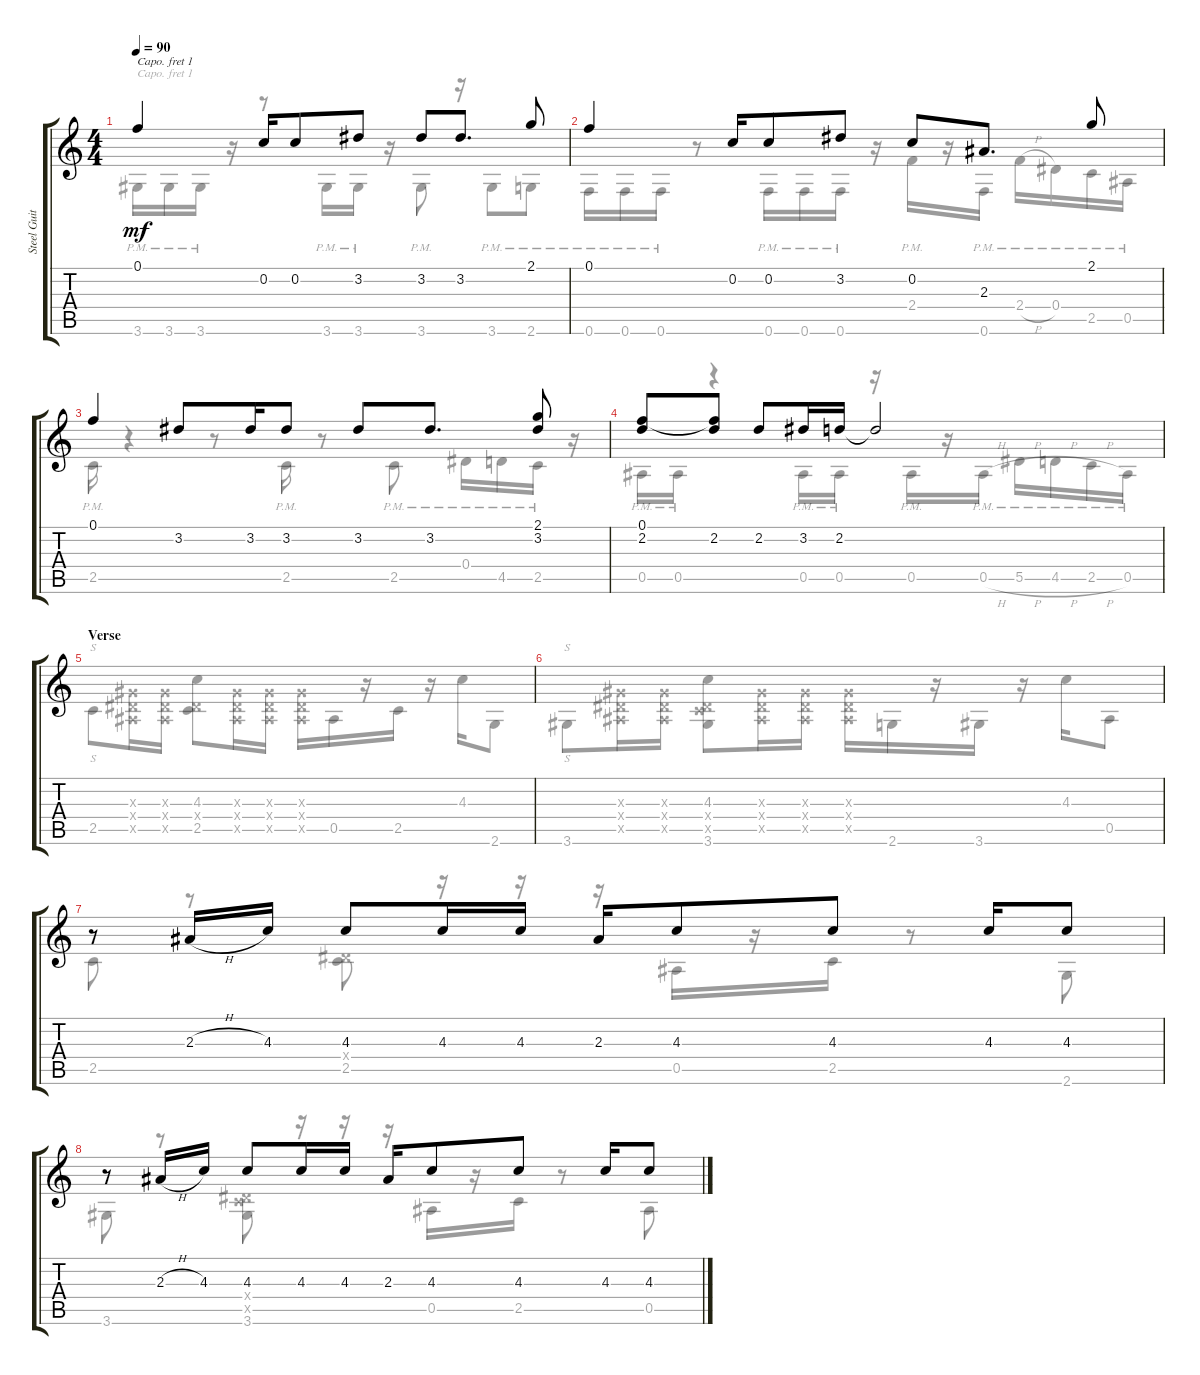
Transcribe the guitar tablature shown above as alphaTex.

\track ("Steel Guitar" "Steel Guit") {instrument acousticguitarsteel}
\staff {score tabs}
\capo 1
\tuning (E4 B3 G3 D3 A2 E2) {hide}
\voice
\ts (4 4)
\tempo 90
\clef g2
\ks c
0.1.4{dy mf} 0.2.16 0.2.8 3.2.8 3.2.8 3.2.8{d} 2.1.8 |
0.1.4 0.2.16 0.2.8 3.2.8 0.2.8 2.3.8{d} 2.1.8 |
0.1.4 3.2.8 3.2.16 3.2.8 3.2.8 3.2.8{d} (2.1 3.2).8 |
(0.1 2.2).8 (0.1{t} 2.2).8 2.2.8 3.2.16 2.2.16 2.2{t}.2 |
\section ("" "Verse")
|
|
r.8 2.3{h}.16 4.3.16 4.3.8 4.3.16 4.3.16 2.3.16 4.3.8 4.3.8 4.3.16 4.3.8 |
r.8 2.3{h}.16 4.3.16 4.3.8 4.3.16 4.3.16 2.3.16 4.3.8 4.3.8 4.3.16 4.3.8
\voice
\clef g2
\ottava regular
\simile none
\ks c
3.6{pm}.16{dy mf} 3.6{pm}.16 3.6{pm}.16 r.16 r.8 3.6{pm}.16 3.6{pm}.16 r.16 3.6{pm}.8 r.16 3.6{pm}.8 2.6{pm}.8 |
0.6{pm}.16 0.6{pm}.16 0.6{pm}.16 r.8 0.6{pm}.16 0.6{pm}.16 0.6{pm}.16 r.16 2.4{pm}.16 r.16 0.6{pm}.16 2.4{h pm}.16 0.4{pm}.16 2.5{pm}.16 0.5{pm}.16 |
2.5{pm}.16 r.4 r.8 2.5{pm}.16 r.8 2.5{pm}.8 0.4{pm}.16 4.5{pm}.16 2.5{pm}.16 r.16 |
0.5{pm}.16 0.5{pm}.16 r.4 0.5{pm}.16 0.5{pm}.16 r.16 0.5{pm}.16 r.16 0.5{h pm}.16 5.5{h pm}.16 4.5{h pm}.16 2.5{h pm}.16 0.5{pm}.16 |
2.5.8{s} (0.3{x} 0.4{x} 0.5{x}).16 (0.3{x} 0.4{x} 0.5{x}).16 (4.3 0.4{x} 2.5).8 (0.3{x} 0.4{x} 0.5{x}).16 (0.3{x} 0.4{x} 0.5{x}).16 (0.3{x} 0.4{x} 0.5{x}).16 0.5.16 r.16 2.5.16 r.16 4.3.16 2.6.8 |
3.6.8{s} (0.3{x} 0.4{x} 0.5{x}).16 (0.3{x} 0.4{x} 0.5{x}).16 (4.3 0.4{x} 2.5{x} 3.6).8 (0.3{x} 0.4{x} 0.5{x}).16 (0.3{x} 0.4{x} 0.5{x}).16 (0.3{x} 0.4{x} 0.5{x}).16 2.6.16 r.16 3.6.16 r.16 4.3.16 0.5.8 |
2.5.8 r.8 (0.4{x} 2.5).8 r.16 r.16 r.16 0.5.16 r.16 2.5.16 r.8 2.6.8 |
3.6.8 r.8 (0.4{x} 2.5{x} 3.6).8 r.16 r.16 r.16 0.5.16 r.16 2.5.16 r.8 0.5.8
